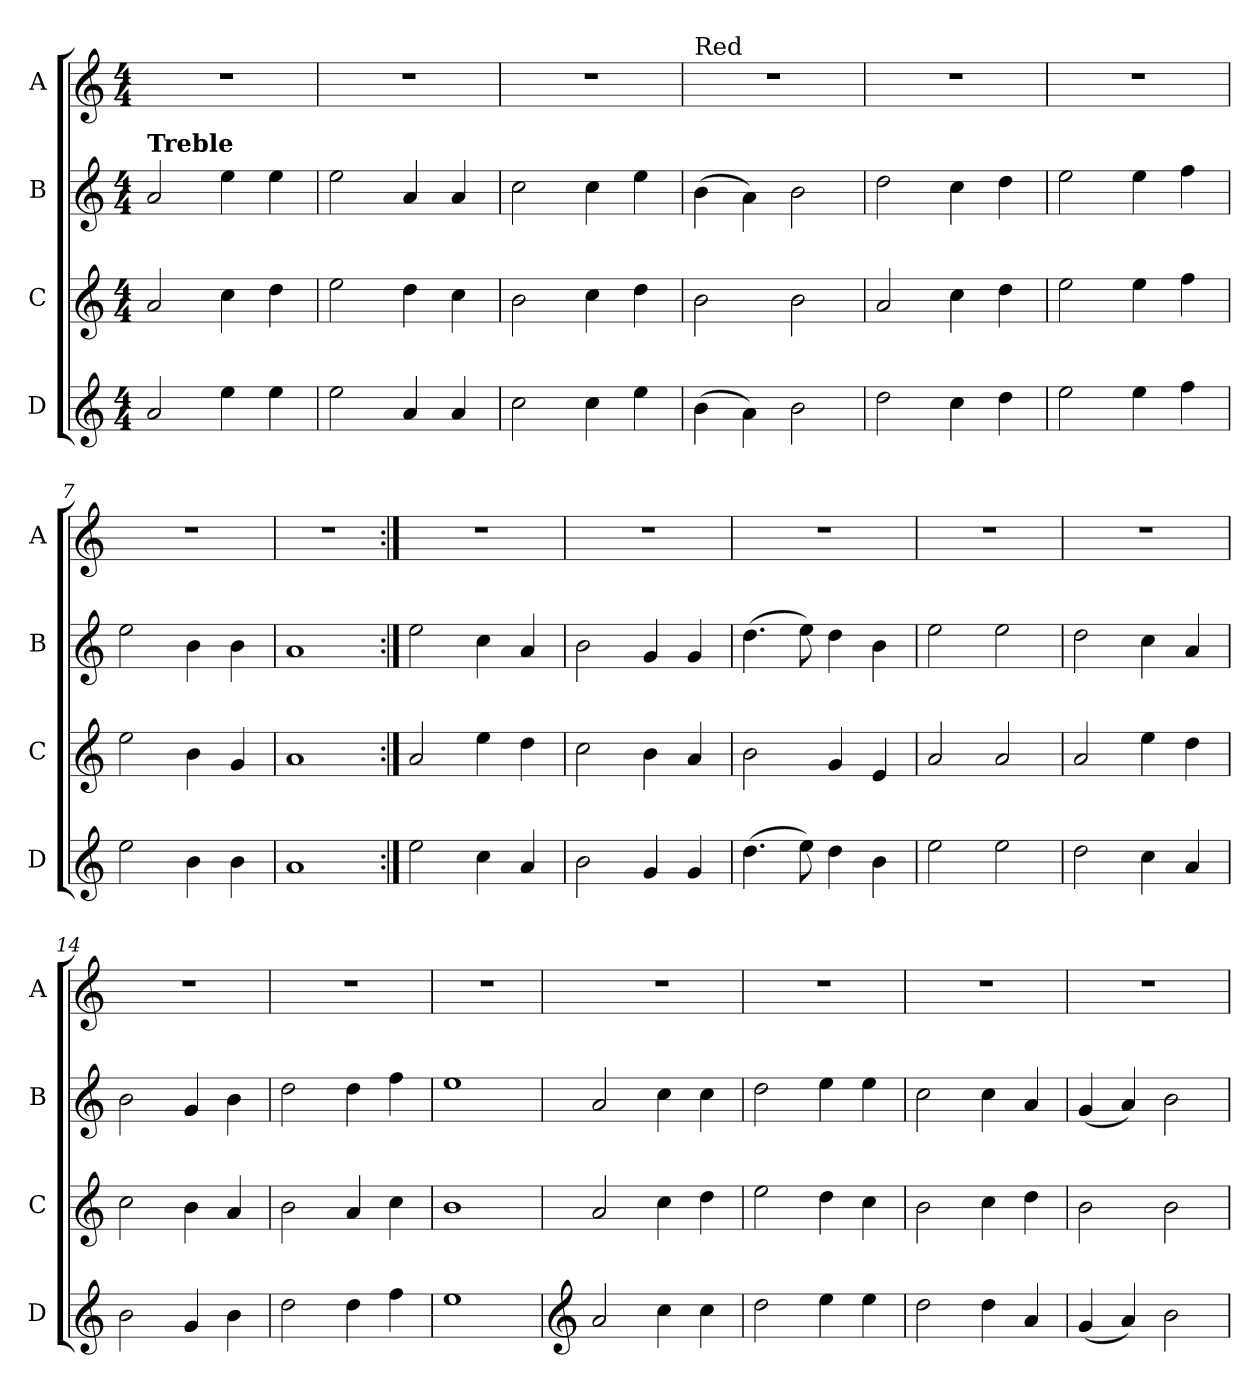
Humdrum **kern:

**kern	**kern	**kern	**kern
*part4	*part3	*part2	*part1
*staff4	*staff3	*staff2	*staff1
*I"D	*I"C	*I"B	*I"A
*I'D	*I'C	*I'B	*I'A
*clefG2	*clefG2	*clefG2	*clefG2
*k[]	*k[]	*k[]	*k[]
*M4/4	*M4/4	*M4/4	*M4/4
*MM140	*MM140	*MM140	*MM140
=1	=1	=1	=1
!	!	!LO:TX:a:B:t=Treble	!
2a!/	2a!/	2a!/	1r
4ee!\	4cc!i\	4ee!\	.
4ee!\	4dd!i\	4ee!\	.
=2	=2	=2	=2
2ee!\	2ee!\	2ee!\	1r
4a!/	4dd!i\	4a!/	.
4a!/	4cc!i\	4a!/	.
=3	=3	=3	=3
2cc!\	2b!i\	2cc!\	1r
4cc!\	4cc!\	4cc!\	.
4ee!\	4dd!i\	4ee!\	.
=4	=4	=4	=4
!	!	!	!LO:TX:a:t=Red
(4b!\	2b!i\	(4b!\	1r
4a!\)	.	4a!\)	.
2b!\	2b!\	2b!\	.
=5	=5	=5	=5
2dd!\	2a!i/	2dd!\	1r
4cc!\	4cc!\	4cc!\	.
4dd!\	4dd!\	4dd!\	.
=6	=6	=6	=6
2ee!\	2ee!\	2ee!\	1r
4ee!\	4ee!\	4ee!\	.
4ff!\	4ff!\	4ff!\	.
=7	=7	=7	=7
2ee!\	2ee!\	2ee!\	1r
4b!\	4b!\	4b!\	.
4b!\	4g!i/	4b!\	.
=8	=8	=8	=8
1a!	1a!	1a!	1r
=9:|!	=9:|!	=9:|!	=9:|!
2ee!\	2a!i/	2ee!\	1r
4cc!\	4ee!i\	4cc!\	.
4a!/	4dd!i\	4a!/	.
=10	=10	=10	=10
2b!\	2cc!i\	2b!\	1r
4g!/	4b!i\	4g!/	.
4g!/	4a!i/	4g!/	.
=11	=11	=11	=11
(4.dd!\	2b!i\	(4.dd!\	1r
8ee!\)	.	8ee!\)	.
4dd!\	4g!i/	4dd!\	.
4b!\	4e!i/	4b!\	.
=12	=12	=12	=12
2ee!\	2a!i/	2ee!\	1r
2ee!\	2a!i/	2ee!\	.
=13	=13	=13	=13
2dd!\	2a!i/	2dd!\	1r
4cc!\	4ee!i\	4cc!\	.
4a!/	4dd!i\	4a!/	.
=14	=14	=14	=14
2b!\	2cc!i\	2b!\	1r
4g!/	4b!i\	4g!/	.
4b!\	4a!i/	4b!\	.
=15	=15	=15	=15
2dd!\	2b!i\	2dd!\	1r
4dd!\	4a!i/	4dd!\	.
4ff!\	4cc!i\	4ff!\	.
=16	=16	=16	=16
1ee!	1b!i	1ee!	1r
=17	=17	=17	=17
*clefG2	*	*	*
2a!/	2a!/	2a!/	1r
4cc!\	4cc!\	4cc!\	.
4cc!\	4dd!i\	4cc!\	.
=18	=18	=18	=18
2dd!\	2ee!i\	2dd!\	1r
4ee!\	4dd!i\	4ee!\	.
4ee!\	4cc!i\	4ee!\	.
=19	=19	=19	=19
2dd!i\	2b!i\	2cc!\	1r
4dd!i\	4cc!\	4cc!\	.
4a!/	4dd!i\	4a!/	.
=20	=20	=20	=20
(4g!/	2b!i\	(4g!/	1r
4a!/)	.	4a!/)	.
2b!\	2b!\	2b!\	.
=	=	=	=
*-	*-	*-	*-
